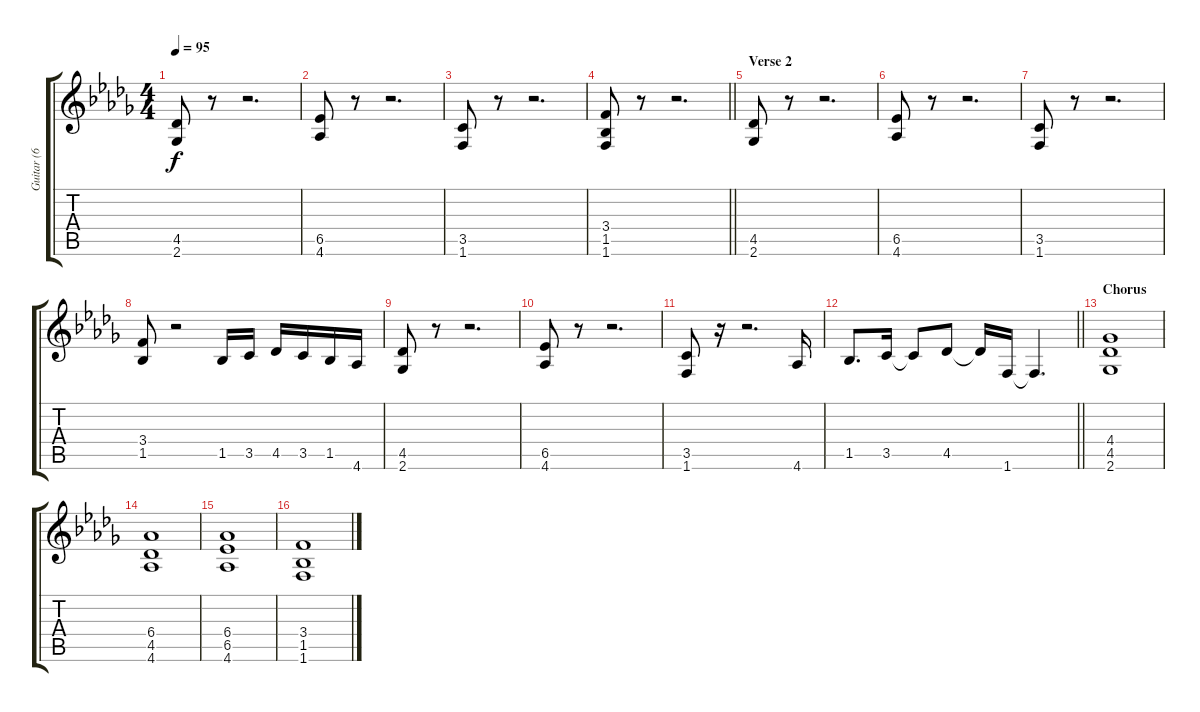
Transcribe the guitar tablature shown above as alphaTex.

\track ("Guitar (6 String Arrangement Standard E)" "Guitar (6 ") {instrument distortionguitar}
\staff {score tabs}
\tuning (E4 B3 G3 D3 A2 E2) {hide}
\ts (4 4)
\tempo 95
\clef g2
\ks db
(4.5 2.6).8{dy f} r.8 r.2{d} |
(6.5 4.6).8 r.8 r.2{d} |
(3.5 1.6).8 r.8 r.2{d} |
\barLineRight lightlight
(3.4 1.5 1.6).8 r.8 r.2{d} |
\section ("" "Verse 2")
(4.5 2.6).8 r.8 r.2{d} |
(6.5 4.6).8 r.8 r.2{d} |
(3.5 1.6).8 r.8 r.2{d} |
(3.4 1.5).8 r.2 1.5.16 3.5.16 4.5.16 3.5.16 1.5.16 4.6.16 |
(4.5 2.6).8 r.8 r.2{d} |
(6.5 4.6).8 r.8 r.2{d} |
(3.5 1.6).8 r.16 r.2{d} 4.6.16 |
\barLineRight lightlight
1.5.8{d} 3.5.16 3.5{t}.8 4.5.8 4.5{t}.16 1.6.16 1.6{t}.4{d} |
\section ("" "Chorus")
(4.4 4.5 2.6).1 |
(6.4 4.5 4.6).1 |
(6.4 6.5 4.6).1 |
(3.4 1.5 1.6).1
